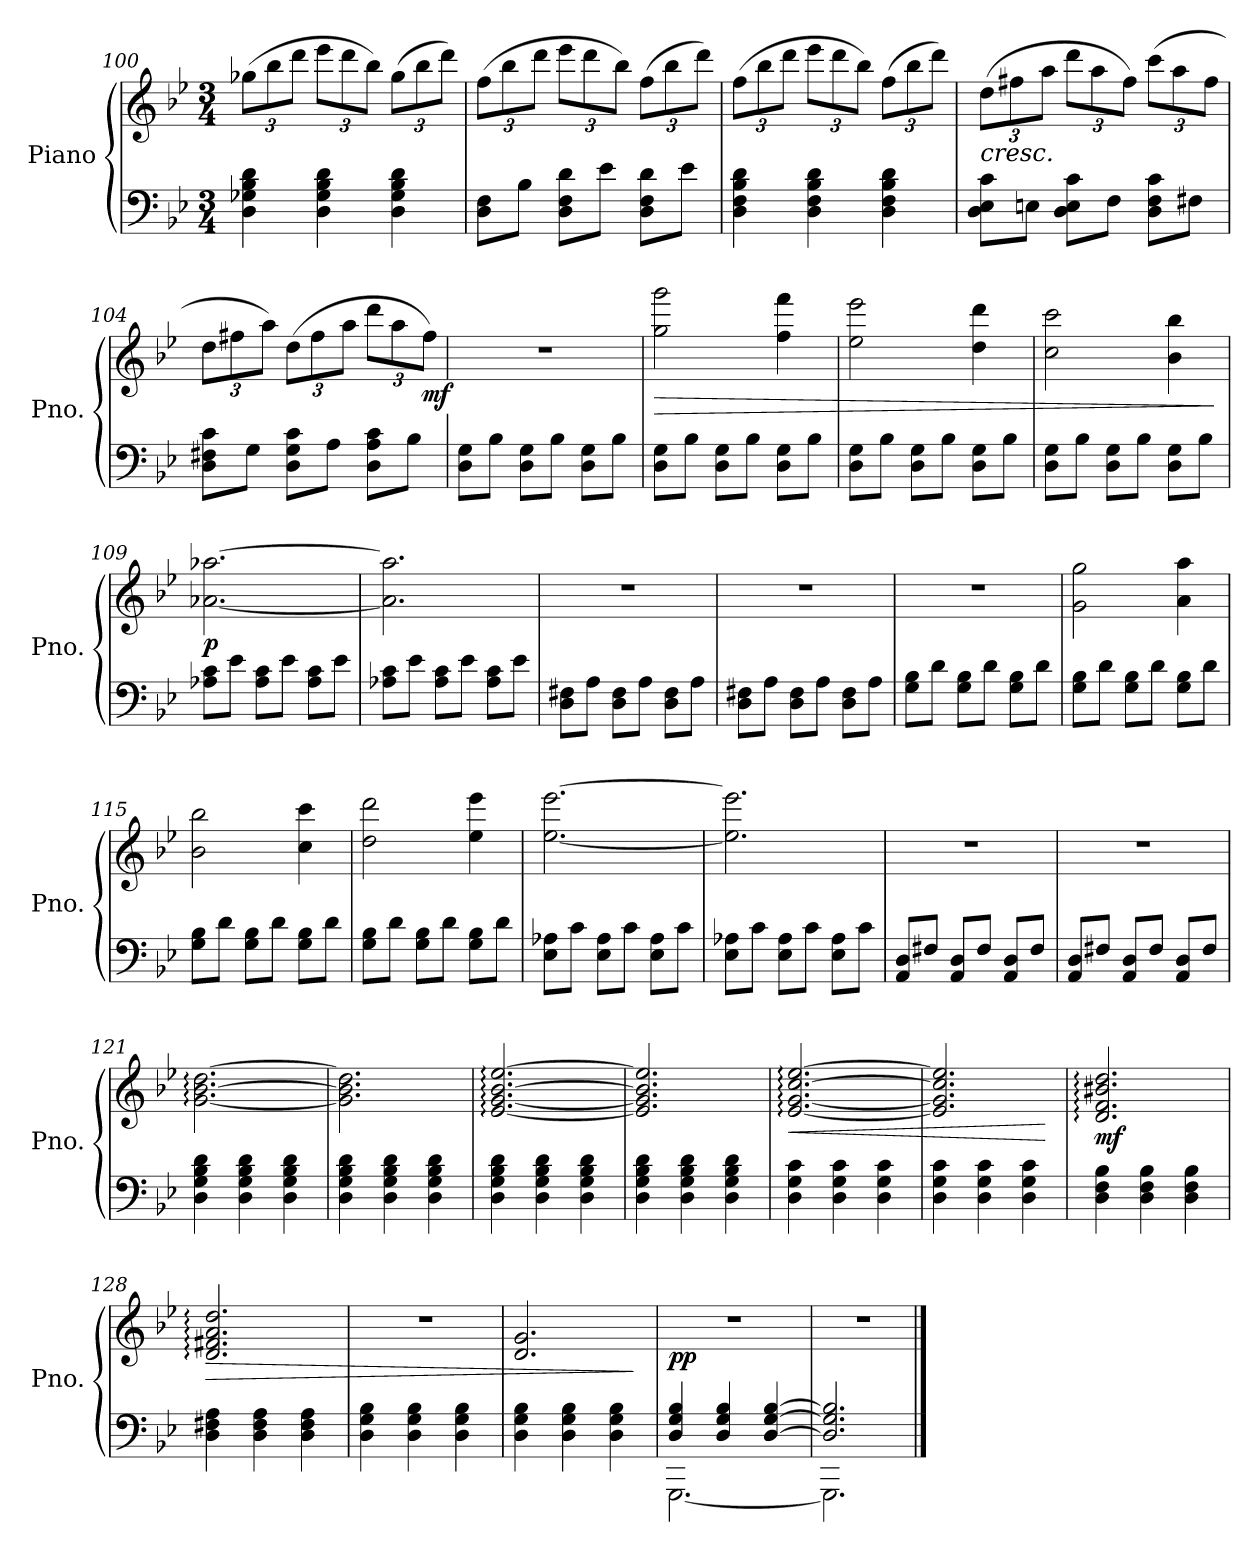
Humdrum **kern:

**kern	**kern	**dynam
*part1	*part1	*part1
*staff2	*staff1	*staff1/2
*I"Piano	*	*
*I'Pno.	*	*
*clefF4	*clefG2	*
*k[b-e-]	*k[b-e-]	*
*M3/4	*M3/4	*
*	*Xbrackettup	*
=100	=100	=100
4D\ 4G-X\ 4B-\ 4d\	(12gg-X\L	.
.	12bb-\	.
.	12ddd\J	.
4D\ 4G-\ 4B-\ 4d\	12eee-\L	.
.	12ddd\	.
.	12bb-\J)	.
4D\ 4G-\ 4B-\ 4d\	(12gg-\L	.
.	12bb-\	.
.	12ddd\J)	.
=101	=101	=101
8D\ 8F\L	(12ff\L	.
.	12bb-\	.
8B-\J	.	.
.	12ddd\J	.
8D\ 8F\ 8d\L	12eee-\L	.
.	12ddd\	.
8e-\J	.	.
.	12bb-\J)	.
8D\ 8F\ 8d\L	(12ff\L	.
.	12bb-\	.
8e-\J	.	.
.	12ddd\J)	.
!!LO:LB:g=z
=102	=102	=102
4D\ 4F\ 4B-\ 4d\	(12ff\L	.
.	12bb-\	.
.	12ddd\J	.
4D\ 4F\ 4B-\ 4d\	12eee-\L	.
.	12ddd\	.
.	12bb-\J)	.
4D\ 4F\ 4B-\ 4d\	(12ff\L	.
.	12bb-\	.
.	12ddd\J)	.
=103	=103	=103
!	!	!LO:HP:b
8D\ 8E-\ 8c\L	(12dd\L	<
.	12ff#X\	.
8En\J	.	.
.	12aa\J	.
8D\ 8E\ 8c\L	12ddd\L	.
.	12aa\	.
8F\J	.	.
.	12ff#\J)	.
8D\ 8F\ 8c\L	(12ccc\L	.
.	12aa\	.
8F#X\J	.	.
.	12ff#\J	.
=104	=104	=104
8D\ 8F#X\ 8c\L	12dd\L	.
.	12ff#X\	.
8G\J	.	.
.	12aa\J)	.
8D\ 8G\ 8c\L	(12dd\L	.
.	12ff#\	.
8A\J	.	.
.	12aa\J	.
8D\ 8A\ 8c\L	12ddd\L	.
.	12aa\	.
8B-\J	.	.
!	!	!LO:DY:b
.	12ff#\J)	mf
.	.	[
=105	=105	=105
8D\ 8G\L	2.r	.
8B-\J	.	.
8D\ 8G\L	.	.
8B-\J	.	.
8D\ 8G\L	.	.
8B-\J	.	.
!!LO:LB:g=z
=106	=106	=106
!	!	!LO:HP:b
8D\ 8G\L	2gg\ 2ggg\	>
8B-\J	.	.
8D\ 8G\L	.	.
8B-\J	.	.
8D\ 8G\L	4ff\ 4fff\	.
8B-\J	.	.
=107	=107	=107
8D\ 8G\L	2ee-\ 2eee-\	.
8B-\J	.	.
8D\ 8G\L	.	.
8B-\J	.	.
8D\ 8G\L	4dd\ 4ddd\	.
8B-\J	.	.
=108	=108	=108
8D\ 8G\L	2cc\ 2ccc\	.
8B-\J	.	.
8D\ 8G\L	.	.
8B-\J	.	.
8D\ 8G\L	4b-\ 4bb-\	.
8B-\J	.	.
.	.	]
=109	=109	=109
!	!	!LO:DY:b
8A-X\ 8c\L	[2.a-X\ [2.aa-X\	p
8e-\J	.	.
8A-\ 8c\L	.	.
8e-\J	.	.
8A-\ 8c\L	.	.
8e-\J	.	.
=110	=110	=110
8A-X\ 8c\L	2.a-\] 2.aa-\]	.
8e-\J	.	.
8A-\ 8c\L	.	.
8e-\J	.	.
8A-\ 8c\L	.	.
8e-\J	.	.
=111	=111	=111
8D\ 8F#X\L	2.r	.
8A\J	.	.
8D\ 8F#\L	.	.
8A\J	.	.
8D\ 8F#\L	.	.
8A\J	.	.
!!LO:PB:g=z
=112	=112	=112
8D\ 8F#X\L	2.r	.
8A\J	.	.
8D\ 8F#\L	.	.
8A\J	.	.
8D\ 8F#\L	.	.
8A\J	.	.
=113	=113	=113
8G\ 8B-\L	2.r	.
8d\J	.	.
8G\ 8B-\L	.	.
8d\J	.	.
8G\ 8B-\L	.	.
8d\J	.	.
=114	=114	=114
8G\ 8B-\L	2g\ 2gg\	.
8d\J	.	.
8G\ 8B-\L	.	.
8d\J	.	.
8G\ 8B-\L	4a\ 4aa\	.
8d\J	.	.
=115	=115	=115
8G\ 8B-\L	2b-\ 2bb-\	.
8d\J	.	.
8G\ 8B-\L	.	.
8d\J	.	.
8G\ 8B-\L	4cc\ 4ccc\	.
8d\J	.	.
=116	=116	=116
8G\ 8B-\L	2dd\ 2ddd\	.
8d\J	.	.
8G\ 8B-\L	.	.
8d\J	.	.
8G\ 8B-\L	4ee-\ 4eee-\	.
8d\J	.	.
=117	=117	=117
8E-\ 8A-X\L	[2.ee-\ [2.eee-\	.
8c\J	.	.
8E-\ 8A-\L	.	.
8c\J	.	.
8E-\ 8A-\L	.	.
8c\J	.	.
!!LO:LB:g=z
=118	=118	=118
8E-\ 8A-X\L	2.ee-\] 2.eee-\]	.
8c\J	.	.
8E-\ 8A-\L	.	.
8c\J	.	.
8E-\ 8A-\L	.	.
8c\J	.	.
=119	=119	=119
8AA/ 8D/L	2.r	.
8F#X/J	.	.
8AA/ 8D/L	.	.
8F#/J	.	.
8AA/ 8D/L	.	.
8F#/J	.	.
=120	=120	=120
8AA/ 8D/L	2.r	.
8F#X/J	.	.
8AA/ 8D/L	.	.
8F#/J	.	.
8AA/ 8D/L	.	.
8F#/J	.	.
=121	=121	=121
4D\ 4G\ 4B-\ 4d\	[2.g\: [2.b-\: [2.dd\:	.
4D\ 4G\ 4B-\ 4d\	.	.
4D\ 4G\ 4B-\ 4d\	.	.
=122	=122	=122
4D\ 4G\ 4B-\ 4d\	2.g\] 2.b-\] 2.dd\]	.
4D\ 4G\ 4B-\ 4d\	.	.
4D\ 4G\ 4B-\ 4d\	.	.
=123	=123	=123
4D\ 4G\ 4B-\ 4d\	[2.e-/: [2.g/: [2.b-/: [2.ee-/:	.
4D\ 4G\ 4B-\ 4d\	.	.
4D\ 4G\ 4B-\ 4d\	.	.
=124	=124	=124
4D\ 4G\ 4B-\ 4d\	2.e-/] 2.g/] 2.b-/] 2.ee-/]	.
4D\ 4G\ 4B-\ 4d\	.	.
4D\ 4G\ 4B-\ 4d\	.	.
!!LO:LB:g=z
=125	=125	=125
!	!	!LO:HP:b
4D\ 4G\ 4c\	[2.e-/: [2.g/: [2.cc/: [2.ee-/:	<
4D\ 4G\ 4c\	.	.
4D\ 4G\ 4c\	.	.
=126	=126	=126
4D\ 4G\ 4c\	2.e-/] 2.g/] 2.cc/] 2.ee-/]	.
4D\ 4G\ 4c\	.	.
4D\ 4G\ 4c\	.	.
.	.	[
=127	=127	=127
!	!	!LO:DY:b
4D\ 4F\ 4B-\	2.d/: 2.f/: 2.b#X/: 2.dd/:	mf
4D\ 4F\ 4B-\	.	.
4D\ 4F\ 4B-\	.	.
=128	=128	=128
!	!	!LO:HP:b
4D\ 4F#X\ 4A\	2.d/: 2.f#X/: 2.a/: 2.dd/:	>
4D\ 4F#\ 4A\	.	.
4D\ 4F#\ 4A\	.	.
=129	=129	=129
4D\ 4G\ 4B-\	2.r	.
4D\ 4G\ 4B-\	.	.
4D\ 4G\ 4B-\	.	.
=130	=130	=130
4D\ 4G\ 4B-\	2.d/ 2.g/	.
4D\ 4G\ 4B-\	.	.
4D\ 4G\ 4B-\	.	.
.	.	]
=131	=131	=131
*^	*	*
!	!	!	!LO:DY:b
4D/ 4G/ 4B-/	[2.GGG\	2.r	pp
4D/ 4G/ 4B-/	.	.	.
[4D/ [4G/ [4B-/	.	.	.
=132	=132	=132	=132
2.D/] 2.G/] 2.B-/]	2.GGG\]	2.r	.
*v	*v	*	*
==	==	==
*-	*-	*-
